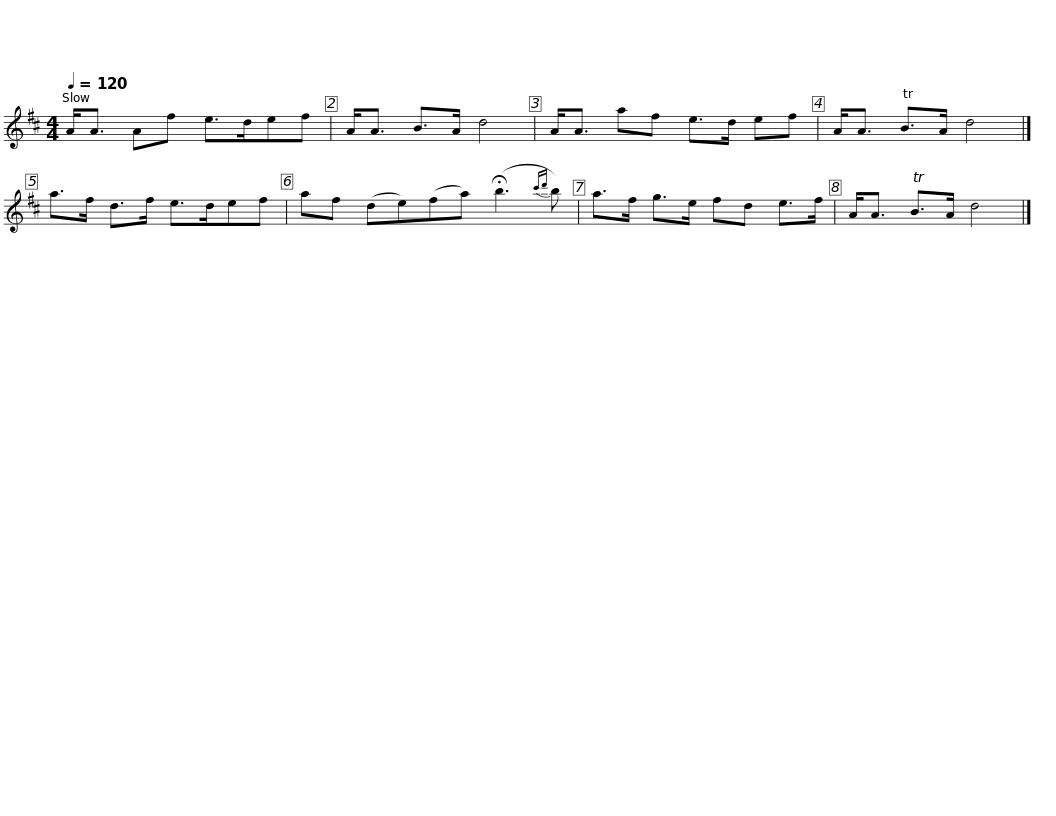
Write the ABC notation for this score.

X:1
L:1/8
Q:1/4=120
M:4/4
I:linebreak $
K:D
V:1 treble
V:1
 A<A Af e>def | A<A B>A d4 | A<A af e>d ef | A<A TB>A d4 |] a>f d>f e>def |$ %5
 af (de)(fa) (!fermata!b3{c'd'} b) | a>f g>e fd e>f | A<A TB>A d4 |] %8
